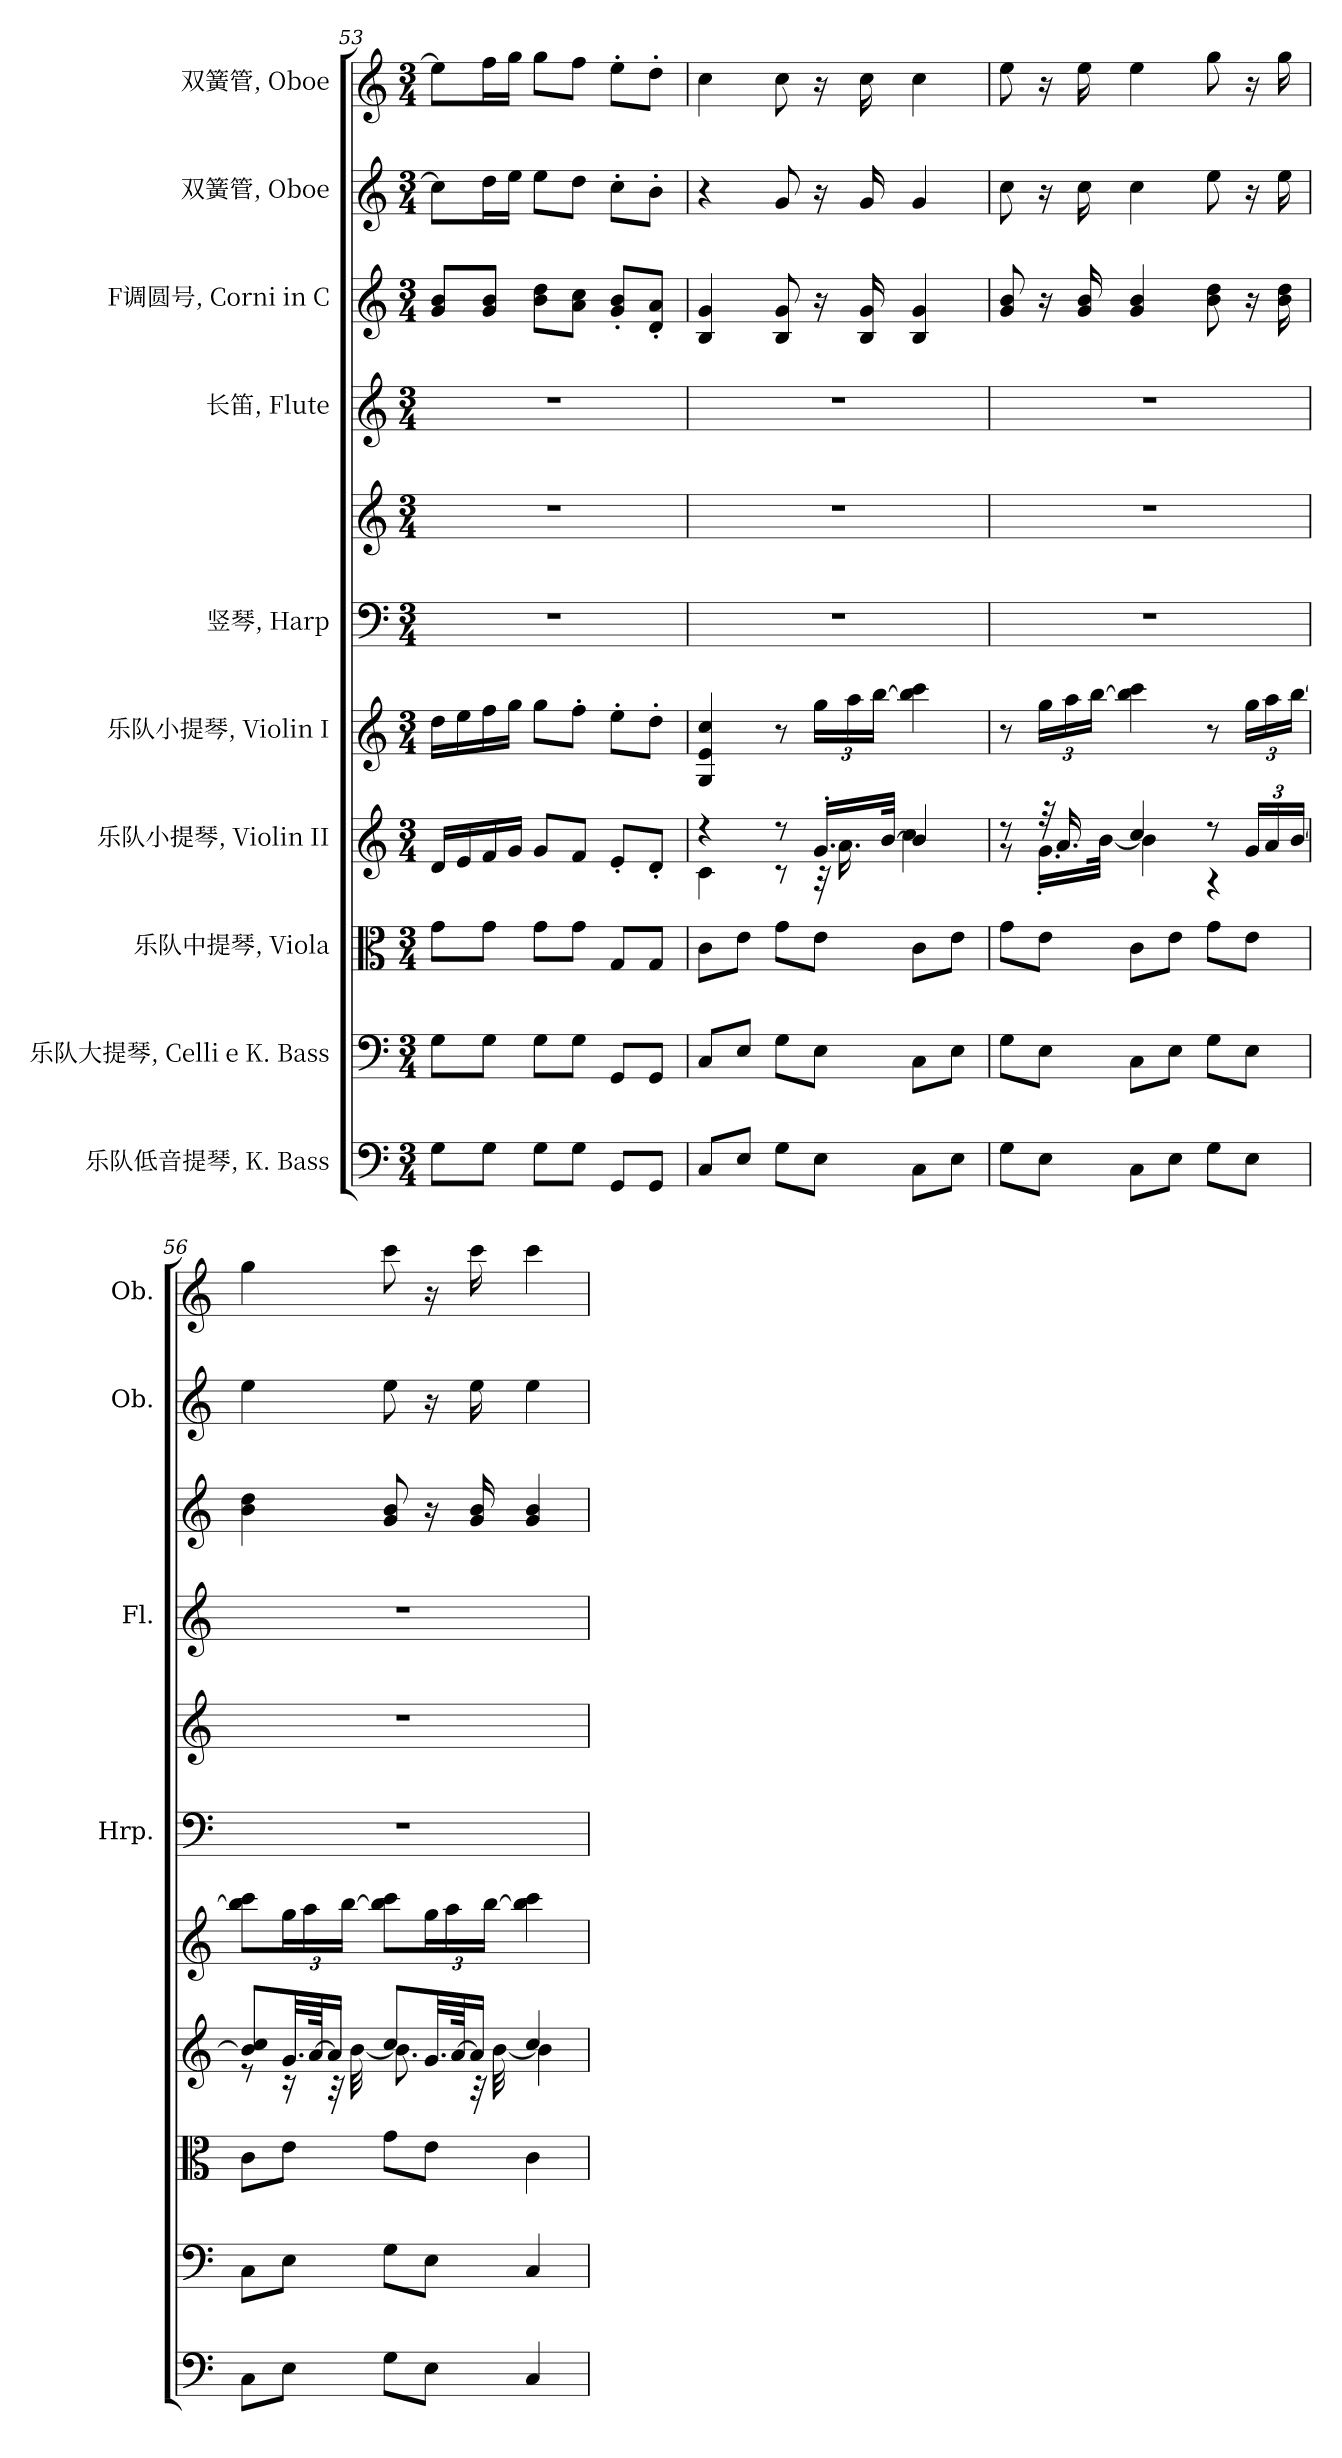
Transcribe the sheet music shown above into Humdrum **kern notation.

**kern	**kern	**kern	**kern	**kern	**kern	**kern	**kern	**kern	**kern	**kern
*part10	*part9	*part8	*part7	*part6	*part5	*part5	*part4	*part3	*part2	*part1
*staff11	*staff10	*staff9	*staff8	*staff7	*staff6	*staff5	*staff4	*staff3	*staff2	*staff1
*I"乐队低音提琴, K. Bass	*I"乐队大提琴, Celli e K. Bass	*I"乐队中提琴, Viola	*I"乐队小提琴, Violin II	*I"乐队小提琴, Violin I	*I"竖琴, Harp	*	*I"长笛, Flute	*I"F调圆号, Corni in C	*I"双簧管, Oboe	*I"双簧管, Oboe
*	*	*	*	*	*I'Hrp.	*	*I'Fl.	*	*I'Ob.	*I'Ob.
*clefF4	*clefF4	*clefC3	*clefG2	*clefG2	*clefF4	*clefG2	*clefG2	*clefG2	*clefG2	*clefG2
*ITrd7c12	*	*	*	*	*	*	*	*ITrd4c7	*	*
*k[]	*k[]	*k[]	*k[]	*k[]	*k[]	*k[]	*k[]	*k[b-]	*k[]	*k[]
*M3/4	*M3/4	*M3/4	*M3/4	*M3/4	*M3/4	*M3/4	*M3/4	*M3/4	*M3/4	*M3/4
=53	=53	=53	=53	=53	=53	=53	=53	=53	=53	=53
8GG\L	8G\L	8g\L	16d/LL	16dd\LL	2.r	2.r	2.r	8c/ 8e/L	8cc\L]	8ee\L]
.	.	.	16e/	16ee\	.	.	.	.	.	.
8GG\J	8G\J	8g\J	16f/	16ff\	.	.	.	8c/ 8e/J	16dd\L	16ff\L
.	.	.	16g/JJ	16gg\JJ	.	.	.	.	16ee\JJ	16gg\JJ
8GG\L	8G\L	8g\L	8g/L	8gg\L	.	.	.	8e\ 8g\L	8ee\L	8gg\L
8GG\J	8G\J	8g\J	8f/J	8ff'\J	.	.	.	8d\ 8f\J	8dd\J	8ff\J
8GGG/L	8GG/L	8G/L	8e'/L	8ee'\L	.	.	.	8c/' 8e/'L	8cc'\L	8ee'\L
8GGG/J	8GG/J	8G/J	8d'/J	8dd'\J	.	.	.	8G/' 8d/'J	8b'\J	8dd'\J
!!LO:PB:g=z
=54	=54	=54	=54	=54	=54	=54	=54	=54	=54	=54
*	*	*	*^	*	*	*	*	*	*	*
8CC/L	8C/L	8c\L	4r	4c\	4G/ 4e/ 4cc/	2.r	2.r	2.r	4E/ 4c/	4r	4cc\
8EE/J	8E/J	8e\J	.	.	.	.	.	.	.	.	.
8GG\L	8G\L	8g\L	8r	8r	8r	.	.	.	8E/ 8c/	8g/	8cc\
*	*	*	*	*	*Xbrackettup	*	*	*	*	*	*
8EE\J	8E\J	8e\J	16.g'/LL	32r	24gg\LL	.	.	.	16r	16r	16r
.	.	.	.	16.a\	.	.	.	.	.	.	.
.	.	.	.	.	24aa\	.	.	.	.	.	.
.	.	.	.	.	.	.	.	.	16E/ 16c/	16g/	16cc\
.	.	.	.	.	[24bb\JJ	.	.	.	.	.	.
.	.	.	[32b/JJk	.	.	.	.	.	.	.	.
8CC\L	8C\L	8c\L	4b/]	4cc\	4bb\] 4ccc\	.	.	.	4E/ 4c/	4g/	4cc\
8EE\J	8E\J	8e\J	.	.	.	.	.	.	.	.	.
=55	=55	=55	=55	=55	=55	=55	=55	=55	=55	=55	=55
8GG\L	8G\L	8g\L	8r	8r	8r	2.r	2.r	2.r	8c/ 8e/	8cc\	8ee\
8EE\J	8E\J	8e\J	32r	16.g'\LL	24gg\LL	.	.	.	16r	16r	16r
.	.	.	16.a/	.	.	.	.	.	.	.	.
.	.	.	.	.	24aa\	.	.	.	.	.	.
.	.	.	.	.	.	.	.	.	16c/ 16e/	16cc\	16ee\
.	.	.	.	.	[24bb\JJ	.	.	.	.	.	.
.	.	.	.	[32b\JJk	.	.	.	.	.	.	.
8CC\L	8C\L	8c\L	4cc/	4b\]	4bb\] 4ccc\	.	.	.	4c/ 4e/	4cc\	4ee\
8EE\J	8E\J	8e\J	.	.	.	.	.	.	.	.	.
8GG\L	8G\L	8g\L	8r	4r	8r	.	.	.	8e\ 8g\	8ee\	8gg\
*	*	*	*Xbrackettup	*	*	*	*	*	*	*	*
8EE\J	8E\J	8e\J	24g/LL	.	24gg\LL	.	.	.	16r	16r	16r
.	.	.	24a/	.	24aa\	.	.	.	.	.	.
.	.	.	.	.	.	.	.	.	16e\ 16g\	16ee\	16gg\
.	.	.	[24b/JJ	.	[24bb\JJ	.	.	.	.	.	.
=56	=56	=56	=56	=56	=56	=56	=56	=56	=56	=56	=56
8CC\L	8C\L	8c\L	8b/] 8cc/L	8r	8bb\] 8ccc\L	2.r	2.r	2.r	4e\ 4g\	4ee\	4gg\
8EE\J	8E\J	8e\J	32.g/LL	16r	24gg\L	.	.	.	.	.	.
.	.	.	.	.	24aa\	.	.	.	.	.	.
.	.	.	[64a/JK	.	.	.	.	.	.	.	.
.	.	.	16a/JJ]	32r	.	.	.	.	.	.	.
.	.	.	.	.	[24bb\JJ	.	.	.	.	.	.
.	.	.	.	[32b\	.	.	.	.	.	.	.
8GG\L	8G\L	8g\L	8cc/L	8.b\]	8bb\] 8ccc\L	.	.	.	8c/ 8e/	8ee\	8ccc\
8EE\J	8E\J	8e\J	32.g/LL	.	24gg\L	.	.	.	16r	16r	16r
.	.	.	.	.	24aa\	.	.	.	.	.	.
.	.	.	[64a/JK	.	.	.	.	.	.	.	.
.	.	.	16a/JJ]	32r	.	.	.	.	16c/ 16e/	16ee\	16ccc\
.	.	.	.	.	[24bb\JJ	.	.	.	.	.	.
.	.	.	.	[32b\	.	.	.	.	.	.	.
4CC/	4C/	4c\	4cc/	4b\]	4bb\] 4ccc\	.	.	.	4c/ 4e/	4ee\	4ccc\
*	*	*	*v	*v	*	*	*	*	*	*	*
=	=	=	=	=	=	=	=	=	=	=
*-	*-	*-	*-	*-	*-	*-	*-	*-	*-	*-
